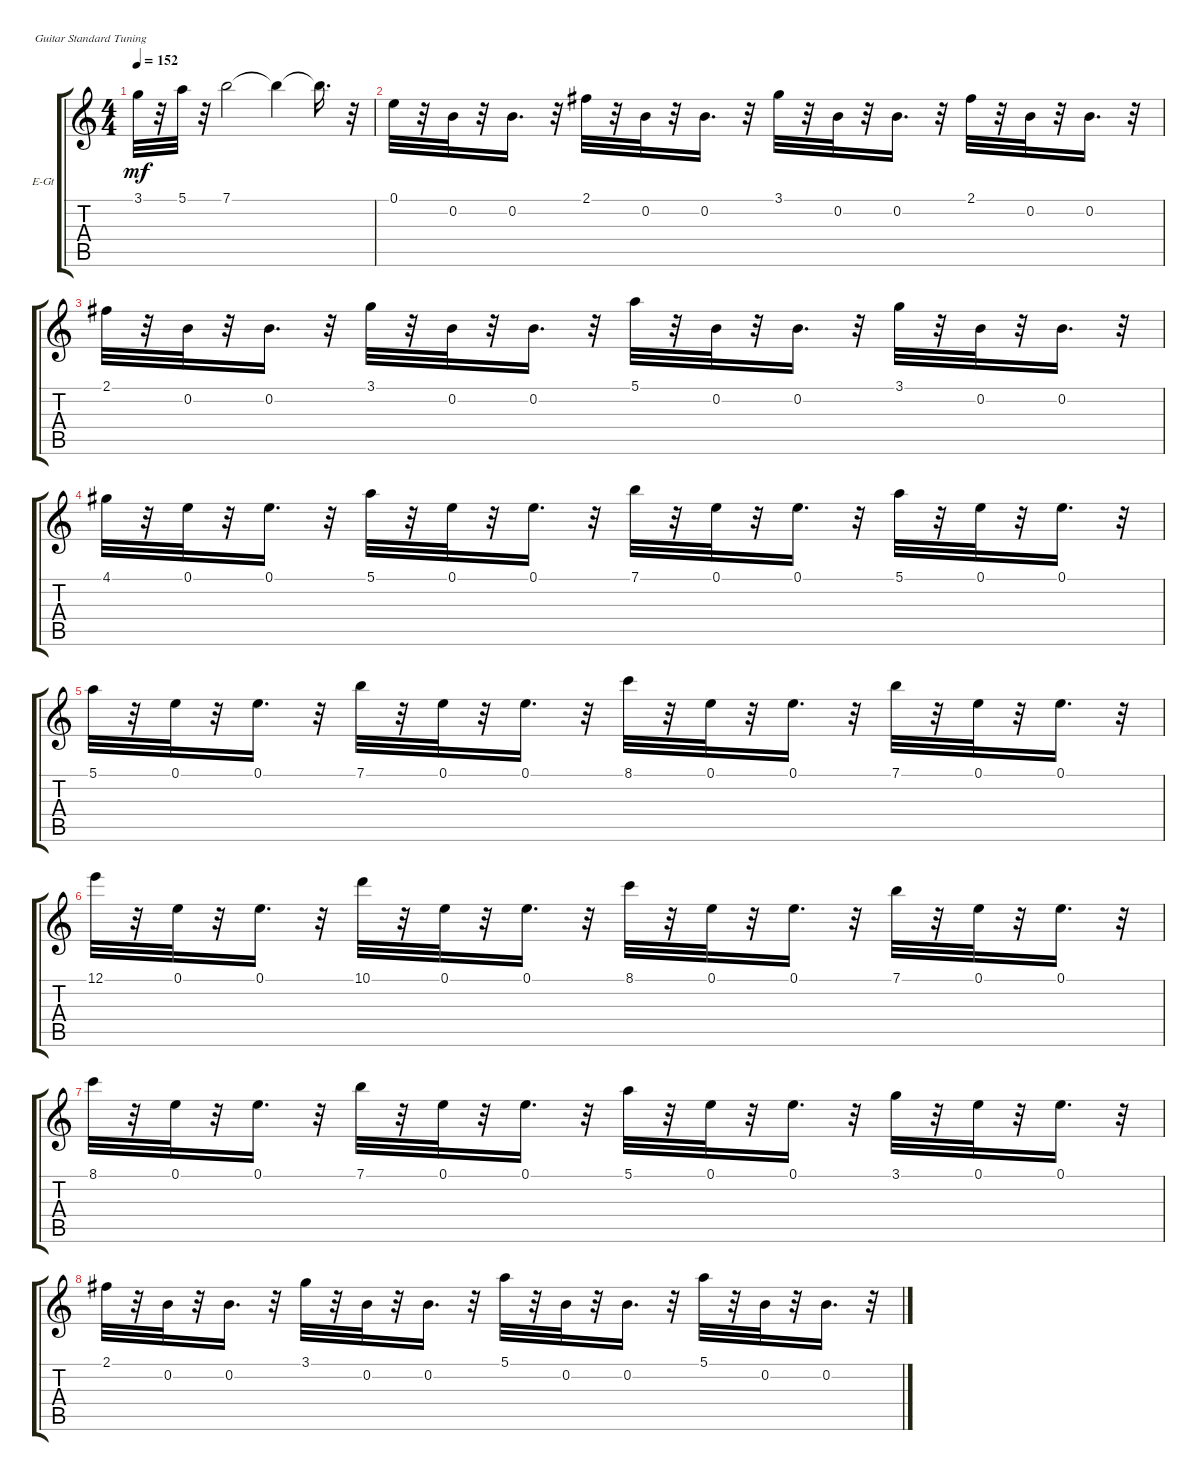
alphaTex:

\bracketExtendMode groupsimilarinstruments
\firstSystemTrackNameOrientation horizontal
\otherSystemsTrackNameOrientation horizontal
\track ("Electric Lead" "E-Gt") {instrument electricguitarclean}
\staff {score tabs}
\tuning (E4 B3 G3 D3 A2 E2)
\ts (4 4)
\tempo 152
\clef g2
\ks c
3.1.32{dy mf} r.32 5.1.32 r.32 7.1.2 7.1{t}.4 7.1{t}.16{d} r.32 |
0.1.32 r.32 0.2.32 r.32 0.2.16{d} r.32 2.1.32 r.32 0.2.32 r.32 0.2.16{d} r.32 3.1.32 r.32 0.2.32 r.32 0.2.16{d} r.32 2.1.32 r.32 0.2.32 r.32 0.2.16{d} r.32 |
2.1.32 r.32 0.2.32 r.32 0.2.16{d} r.32 3.1.32 r.32 0.2.32 r.32 0.2.16{d} r.32 5.1.32 r.32 0.2.32 r.32 0.2.16{d} r.32 3.1.32 r.32 0.2.32 r.32 0.2.16{d} r.32 |
4.1.32 r.32 0.1.32 r.32 0.1.16{d} r.32 5.1.32 r.32 0.1.32 r.32 0.1.16{d} r.32 7.1.32 r.32 0.1.32 r.32 0.1.16{d} r.32 5.1.32 r.32 0.1.32 r.32 0.1.16{d} r.32 |
5.1.32 r.32 0.1.32 r.32 0.1.16{d} r.32 7.1.32 r.32 0.1.32 r.32 0.1.16{d} r.32 8.1.32 r.32 0.1.32 r.32 0.1.16{d} r.32 7.1.32 r.32 0.1.32 r.32 0.1.16{d} r.32 |
12.1.32 r.32 0.1.32 r.32 0.1.16{d} r.32 10.1.32 r.32 0.1.32 r.32 0.1.16{d} r.32 8.1.32 r.32 0.1.32 r.32 0.1.16{d} r.32 7.1.32 r.32 0.1.32 r.32 0.1.16{d} r.32 |
8.1.32 r.32 0.1.32 r.32 0.1.16{d} r.32 7.1.32 r.32 0.1.32 r.32 0.1.16{d} r.32 5.1.32 r.32 0.1.32 r.32 0.1.16{d} r.32 3.1.32 r.32 0.1.32 r.32 0.1.16{d} r.32 |
2.1.32 r.32 0.2.32 r.32 0.2.16{d} r.32 3.1.32 r.32 0.2.32 r.32 0.2.16{d} r.32 5.1.32 r.32 0.2.32 r.32 0.2.16{d} r.32 5.1.32 r.32 0.2.32 r.32 0.2.16{d} r.32
